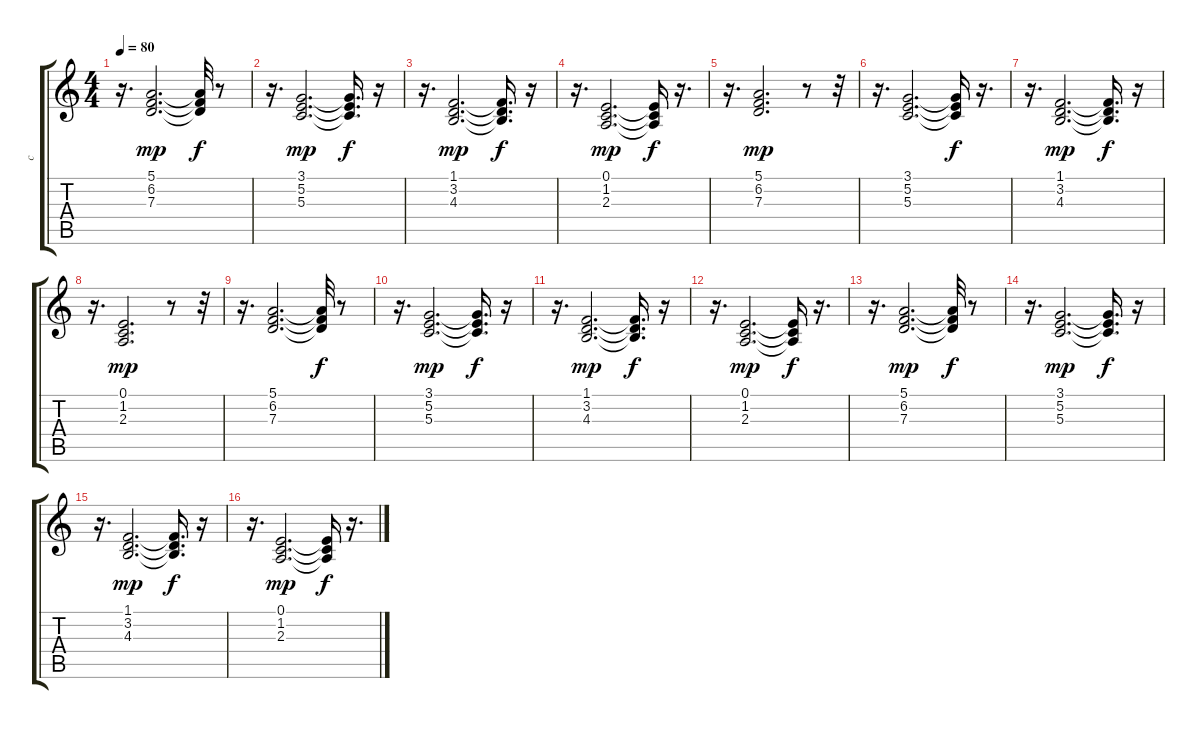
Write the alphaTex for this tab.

\track ("c       " "c       ") {instrument pad6metallic}
\staff {score tabs}
\tuning (E4 B3 G3 D3 A2 E2) {hide}
\ts (4 4)
\tempo 80
\clef g2
\ks c
r.16{d dy mp} (5.1 6.2 7.3).2{d} (5.1{t} 6.2{t} 7.3{t}).32{dy f} r.8 |
r.16{d} (3.1 5.2 5.3).2{d dy mp} (3.1{t} 5.2{t} 5.3{t}).16{d dy f} r.16 |
r.16{d} (1.1 3.2 4.3).2{d dy mp} (1.1{t} 3.2{t} 4.3{t}).16{d dy f} r.16 |
r.16{d} (0.1 1.2 2.3).2{d dy mp} (0.1{t} 1.2{t} 2.3{t}).16{dy f} r.16{d} |
r.16{d} (5.1 6.2 7.3).2{d dy mp} r.8 r.32 |
r.16{d} (3.1 5.2 5.3).2{d} (3.1{t} 5.2{t} 5.3{t}).16{dy f} r.16{d} |
r.16{d} (1.1 3.2 4.3).2{d dy mp} (1.1{t} 3.2{t} 4.3{t}).16{d dy f} r.16 |
r.16{d} (0.1 1.2 2.3).2{d dy mp} r.8 r.32 |
r.16{d} (5.1 6.2 7.3).2{d} (5.1{t} 6.2{t} 7.3{t}).32{dy f} r.8 |
r.16{d} (3.1 5.2 5.3).2{d dy mp} (3.1{t} 5.2{t} 5.3{t}).16{d dy f} r.16 |
r.16{d} (1.1 3.2 4.3).2{d dy mp} (1.1{t} 3.2{t} 4.3{t}).16{d dy f} r.16 |
r.16{d} (0.1 1.2 2.3).2{d dy mp} (0.1{t} 1.2{t} 2.3{t}).16{dy f} r.16{d} |
r.16{d} (5.1 6.2 7.3).2{d dy mp} (5.1{t} 6.2{t} 7.3{t}).32{dy f} r.8 |
r.16{d} (3.1 5.2 5.3).2{d dy mp} (3.1{t} 5.2{t} 5.3{t}).16{d dy f} r.16 |
r.16{d} (1.1 3.2 4.3).2{d dy mp} (1.1{t} 3.2{t} 4.3{t}).16{d dy f} r.16 |
r.16{d} (0.1 1.2 2.3).2{d dy mp} (0.1{t} 1.2{t} 2.3{t}).16{dy f} r.16{d}
